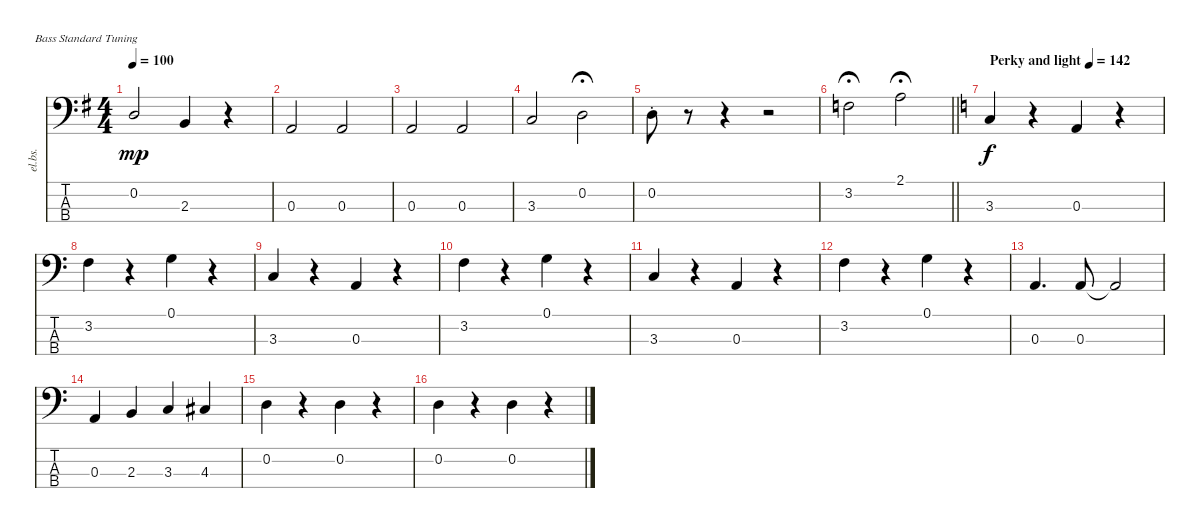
\defaultSystemsLayout 4
\bracketExtendMode nobrackets
\useSystemSignSeparator
\track ("Electric Bass" "el.bs.") {defaultSystemsLayout 6 multiBarRest instrument electricbassfinger}
\staff {score tabs}
\tuning (G2 D2 A1 E1)
\ts (4 4)
\tempo 100
\clef f4
\ks g
0.2{acc forcenatural}.2{dy mp beam Up} 2.3{acc forcenatural}.4{beam Up} r.4{beam Down} |
0.3{acc forcenatural}.2{beam Up} 0.3{acc forcenatural}.2{beam Up} |
0.3{acc forcenatural}.2{beam Up} 0.3{acc forcenatural}.2{beam Up} |
3.3{acc forcenatural}.2{beam Up} 0.2{acc forcenatural}.2{fermata (medium 0.5) beam Down} |
0.2{st acc forcenatural}.8{beam Down} r.8{beam Down} r.4{beam Down} r.2{beam Down} |
\barLineRight lightlight
3.2{acc forcenatural}.2{fermata (medium 0.5) beam Down} 2.1{acc forcenatural}.2{fermata (medium 0.5) beam Down} |
\tempo (142 "Perky and light")
\ks c
3.3.4{dy f beam Up} r.4{beam Down} 0.3.4{beam Up} r.4{beam Down} |
3.2.4{beam Down} r.4{beam Down} 0.1.4{beam Down} r.4{beam Down} |
3.3.4{beam Up} r.4{beam Down} 0.3.4{beam Up} r.4{beam Down} |
3.2.4{beam Down} r.4{beam Down} 0.1.4{beam Down} r.4{beam Down} |
3.3.4{beam Up} r.4{beam Down} 0.3.4{beam Up} r.4{beam Down} |
3.2.4{beam Down} r.4{beam Down} 0.1.4{beam Down} r.4{beam Down} |
0.3.4{d beam Up} 0.3.8{beam Up} 0.3{t}.2{beam Up} |
0.3.4{beam Up} 2.3.4{beam Up} 3.3.4{beam Up} 4.3{acc #}.4{beam Up} |
0.2.4{beam Down} r.4{beam Down} 0.2.4{beam Down} r.4{beam Down} |
0.2.4{beam Down} r.4{beam Down} 0.2.4{beam Down} r.4{beam Down}
